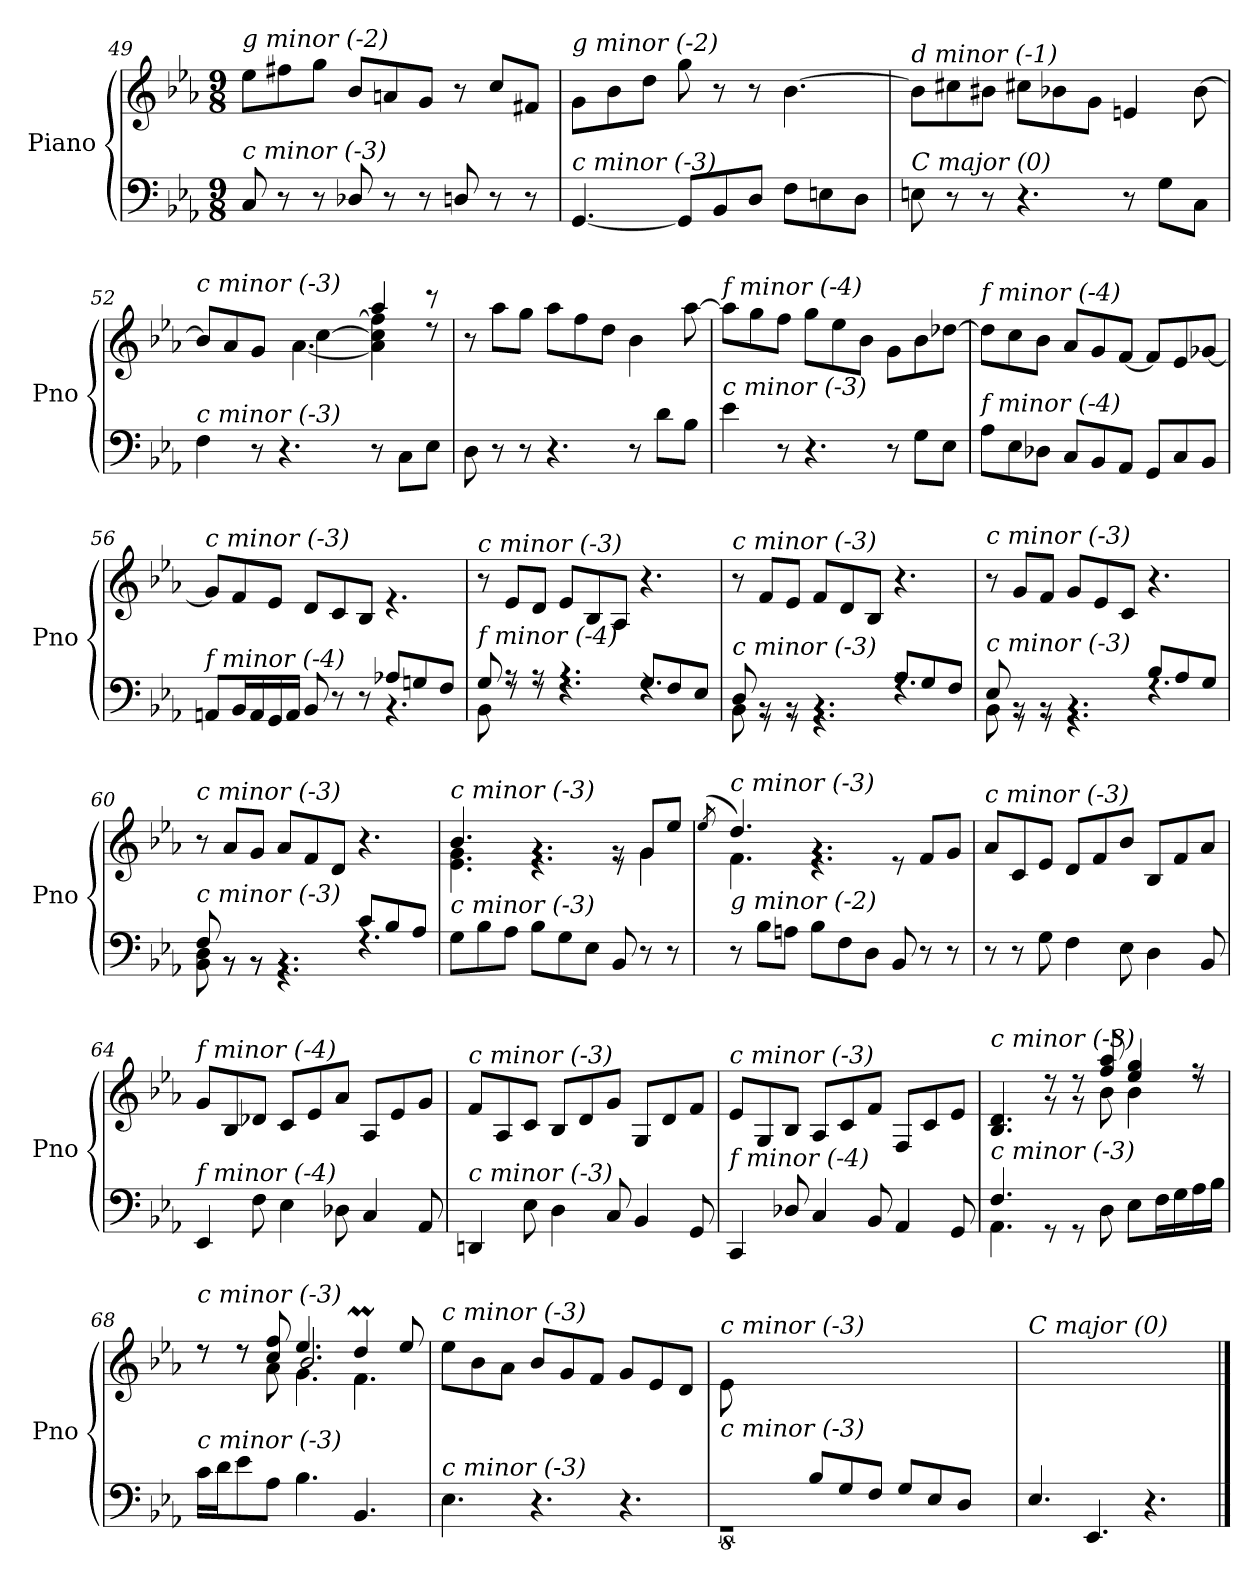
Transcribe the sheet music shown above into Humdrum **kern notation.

**kern	**kern
*part1	*part1
*staff2	*staff1
*I"Piano	*
*I'Pno	*
!!LO:PB:g=z
*clefF4	*clefG2
*k[b-e-a-]	*k[b-e-a-]
*M9/8	*M9/8
=49	=49
!	!LO:TX:i:t=g minor (-2)
!LO:TX:i:t=c minor (-3)	!
8C/	8ee-\L
8r	8ff#X\
8r	8gg\J
8D-Xi/	8b-/L
8r	8an/
8r	8g/J
8D/	8r
8r	8cc/L
8r	8f#X/J
=50	=50
!	!LO:TX:i:t=g minor (-2)
!LO:TX:i:t=c minor (-3)	!
[4.GG/	8g\L
.	8b-\
.	8dd\J
8GG/L]	8gg\
8BB-/	8r
8D/J	8r
8F\L	[4.b-\
8En\	.
8D\J	.
=51	=51
!	!LO:TX:i:t=d minor (-1)
!LO:TX:i:t=C major (0)	!
8En\	8b-\L]
8r	8cc#Xi\
8r	8b#Xj\J
4.r	8cc#Xi\L
.	8b-\
.	8g\J
8r	4en/
8G\L	.
8C\J	[8b-\
=52	=52
*^	*^
*	*^	*	*^
!	!	!	!LO:TX:i:t=c minor (-3)	!	!
!LO:TX:i:t=c minor (-3)	!	!	!	!	!
4.ryy	2ryy	4F\	8b-/L]	4.ryy	2ryy
.	.	.	8a-/	.	.
.	.	8r	8g/J	.	.
2.ryy	.	4.r	8a-/Lyy	[4.a-\	.
.	4ryy	.	8cc/	.	[4cc\
.	.	.	[8ff/J	.	.
.	4.ryy	8r	4aa-/	4a-\] 4cc\] 4ff\]	4.ryy
.	.	8C\L	.	.	.
.	.	8E-\J	8r	8rdd	.
*	*	*	*	*v	*v
=53	=53	=53	=53	=53
!	!	!	!LO:TX:i:t=c minor (-3)	!
!LO:TX:i:t=c minor (-3)	!	!	!	!
*v	*v	*v	*	*
*	*v	*v
8D\	8r
8r	8aa-\L
8r	8gg\J
4.r	8aa-\L
.	8ff\
.	8dd\J
8r	4b-\
8d\L	.
8B-\J	[8aa-\
!!LO:LB:g=z
=54	=54
!	!LO:TX:i:t=f minor (-4)
!LO:TX:i:t=c minor (-3)	!
4e-\	8aa-\L]
.	8gg\
8r	8ff\J
4.r	8gg\L
.	8ee-\
.	8b-\J
8r	8g\L
8G\L	8b-\
8E-\J	[8dd-X\J
=55	=55
!	!LO:TX:i:t=f minor (-4)
!LO:TX:i:t=f minor (-4)	!
8A-\L	8dd-\L]
8E-\	8cc\
8D-X\J	8b-\J
8C/L	8a-/L
8BB-/	8g/
8AA-/J	[8f/J
8GG/L	8f/L]
8C/	8e-/
8BB-/J	[8g-X/J
=56	=56
*^	*^
*	*^	*	*
!	!	!	!LO:TX:i:t=c minor (-3)	!
!LO:TX:i:t=f minor (-4)	!	!	!	!
2.ryy	2.ryy	8AAn/L	8g-/L]	2.ryy
.	.	16BB-/L	8f/	.
.	.	16AA/	.	.
.	.	16GG/	8e-/J	.
.	.	16AA/JJ	.	.
.	.	8BB-/	8d/L	.
.	.	8r	8c/	.
.	.	8r	8B-/J	.
8A-X/L	4.ryy	4.rBB	4.ryy	4.re
8Gn/	.	.	.	.
8F/J	.	.	.	.
*	*v	*v	*	*
*	*	*v	*v
=57	=57	=57
!	!	!LO:TX:i:t=c minor (-3)
!LO:TX:i:t=f minor (-4)	!	!
8G/	8BB-\	8r
8r	8rF	8e-/L
8r	8rF	8d/J
4.r	4.rF	8e-/L
.	.	8B-/
.	.	8A-/J
8G/L	4.rF	4.r
8F/	.	.
8E-/J	.	.
!!LO:LB:g=z
=58	=58	=58
!	!	!LO:TX:i:t=c minor (-3)
!LO:TX:i:t=c minor (-3)	!	!
8D/	8BB-\	8r
8rGG	8rBB	8f/L
8rGG	8rBB	8e-/J
4.rGG	4.rBB	8f/L
.	.	8d/
.	.	8B-/J
8A-/L	4.rF	4.r
8G/	.	.
8F/J	.	.
=59	=59	=59
!	!	!LO:TX:i:t=c minor (-3)
!LO:TX:i:t=c minor (-3)	!	!
8E-/	8BB-\	8r
8rBB	8r	8g/L
8rBB	8r	8f/J
4.rBB	4.r	8g/L
.	.	8e-/
.	.	8c/J
8B-/L	4.rF	4.r
8A-/	.	.
8G/J	.	.
=60	=60	=60
!	!	!LO:TX:i:t=c minor (-3)
!LO:TX:i:t=c minor (-3)	!	!
8F/	8BB-\ 8D\	8r
8rBB	8r	8a-/L
8rBB	8r	8g/J
4.rBB	4.r	8a-/L
.	.	8f/
.	.	8d/J
8c/L	4.rF	4.r
8B-/	.	.
8A-/J	.	.
*v	*v	*
=61	=61
*	*^
!	!LO:TX:i:t=c minor (-3)	!
!LO:TX:i:t=c minor (-3)	!	!
8G\L	4.b-/	4.e-\ 4.g\
8B-\	.	.
8A-\J	.	.
8B-\L	4.rg	4.r
8G\	.	.
8E-\J	.	.
8BB-/	8rg	8r
8r	8g/L	4g\
8r	8ee-/J	.
*	*v	*v
=62	=62
.	(8qee-/
*^	*^
*	*^	*	*^
!	!	!	!LO:TX:i:t=c minor (-3)	!	!
!LO:TX:i:t=g minor (-2)	!	!	!	!	!
2.ryy	4.ryy	8r	4.dd/)	4.f\	8ee-!yy
.	.	8B-\L	.	.	4dd!yy
.	.	8An\J	.	.	.
.	2.ryy	8B-\L	4.rg	4.r	2.ryy
.	.	8F\	.	.	.
.	.	8D\J	.	.	.
4.ryy	.	8BB-/	8re	4.ryy	.
.	.	8r	8f/L	.	.
.	.	8r	8g/J	.	.
*	*	*	*v	*v	*v
!!LO:LB:g=z
=63	=63	=63	=63
!	!	!	!LO:TX:i:t=c minor (-3)
!LO:TX:i:t=g minor (-2)	!	!	!
*v	*v	*v	*
8r	8a-/L
8r	8c/
8G\	8e-/J
4F\	8d/L
.	8f/
8E-\	8b-/J
4D\	8B-/L
.	8f/
8BB-/	8a-/J
=64	=64
!	!LO:TX:i:t=f minor (-4)
!LO:TX:i:t=f minor (-4)	!
4EE-/	8g/L
.	8B-/
8F\	8d-X/J
4E-\	8c/L
.	8e-/
8D-X\	8a-/J
4C/	8A-/L
.	8e-/
8AA-/	8g/J
=65	=65
!	!LO:TX:i:t=c minor (-3)
!LO:TX:i:t=c minor (-3)	!
4DDn/	8f/L
.	8A-/
8E-\	8c/J
4D\	8B-/L
.	8d/
8C/	8g/J
4BB-/	8G/L
.	8d/
8GG/	8f/J
=66	=66
!	!LO:TX:i:t=c minor (-3)
!LO:TX:i:t=f minor (-4)	!
4CC/	8e-/L
.	8G/
8D-X/	8B-/J
4C/	8A-/L
.	8c/
8BB-/	8f/J
4AA-/	8F/L
.	8c/
8GG/	8e-/J
!!LO:LB:g=z
=67	=67
*^	*^
*	*^	*	*^
!	!	!	!LO:TX:i:t=c minor (-3)	!	!
!LO:TX:i:t=c minor (-3)	!	!	!	!	!
4.ryy	4.F/	4.AA-\	4.B-/ 4.d/	4.ryy	4.ryy
2.ryy	8rGG	2.ryy	8rg	8rdd	2.ryy
.	8rGG	.	8rg	8rdd	.
.	8D\	.	8ff/ 8aa-/	8b-\	.
.	8E-\L	.	4ee-/ 4gg/	4b-\	.
.	16F\L	.	.	.	.
.	16G\	.	.	.	.
.	16A-\	.	8r	8rdd	.
.	16B-\JJ	.	.	.	.
*	*v	*v	*	*	*
=68	=68	=68	=68	=68
!	!	!LO:TX:i:t=c minor (-3)	!	!
!LO:TX:i:t=c minor (-3)	!	!	!	!
4.ryy	16c\LL	8r	8rdd	4.ryy
.	16d\J	.	.	.
.	8e-\	8r	8rdd	.
.	8A-\J	8cc/ 8ff/	8a-\	.
2.ryy	4.B-\	4.ee-/	4.g\	2.b-/
.	4.BB-/	4ddm/	4.f\	.
.	.	8ee-/	.	.
*v	*v	*	*	*
*	*v	*v	*v
=69	=69
!	!LO:TX:i:t=c minor (-3)
!LO:TX:i:t=c minor (-3)	!
4.E-\	8ee-\L
.	8b-\
.	8a-\J
4.r	8b-/L
.	8g/
.	8f/J
4.r	8g/L
.	8e-/
.	8d/J
=70	=70
*^	*
!	!	!LO:TX:i:t=c minor (-3)
!LO:TX:i:t=c minor (-3)	!	!
8ryy	8%9rGG	8e-\L
8B-/	.	1ryy
8A-/J	.	.
8B-/L	.	.
8G/	.	.
8F/J	.	.
8G/L	.	.
8E-/	.	.
8D/J	.	.
8ryy	8ryy	8ryy
=71	=71	=71
!	!	!LO:TX:i:t=C major (0)
!LO:TX:i:t=c minor (-3)	!	!
*v	*v	*
4.E-/	1ryy
4.EE-/	.
4.r	.
.	8ryy
==	==
*-	*-
